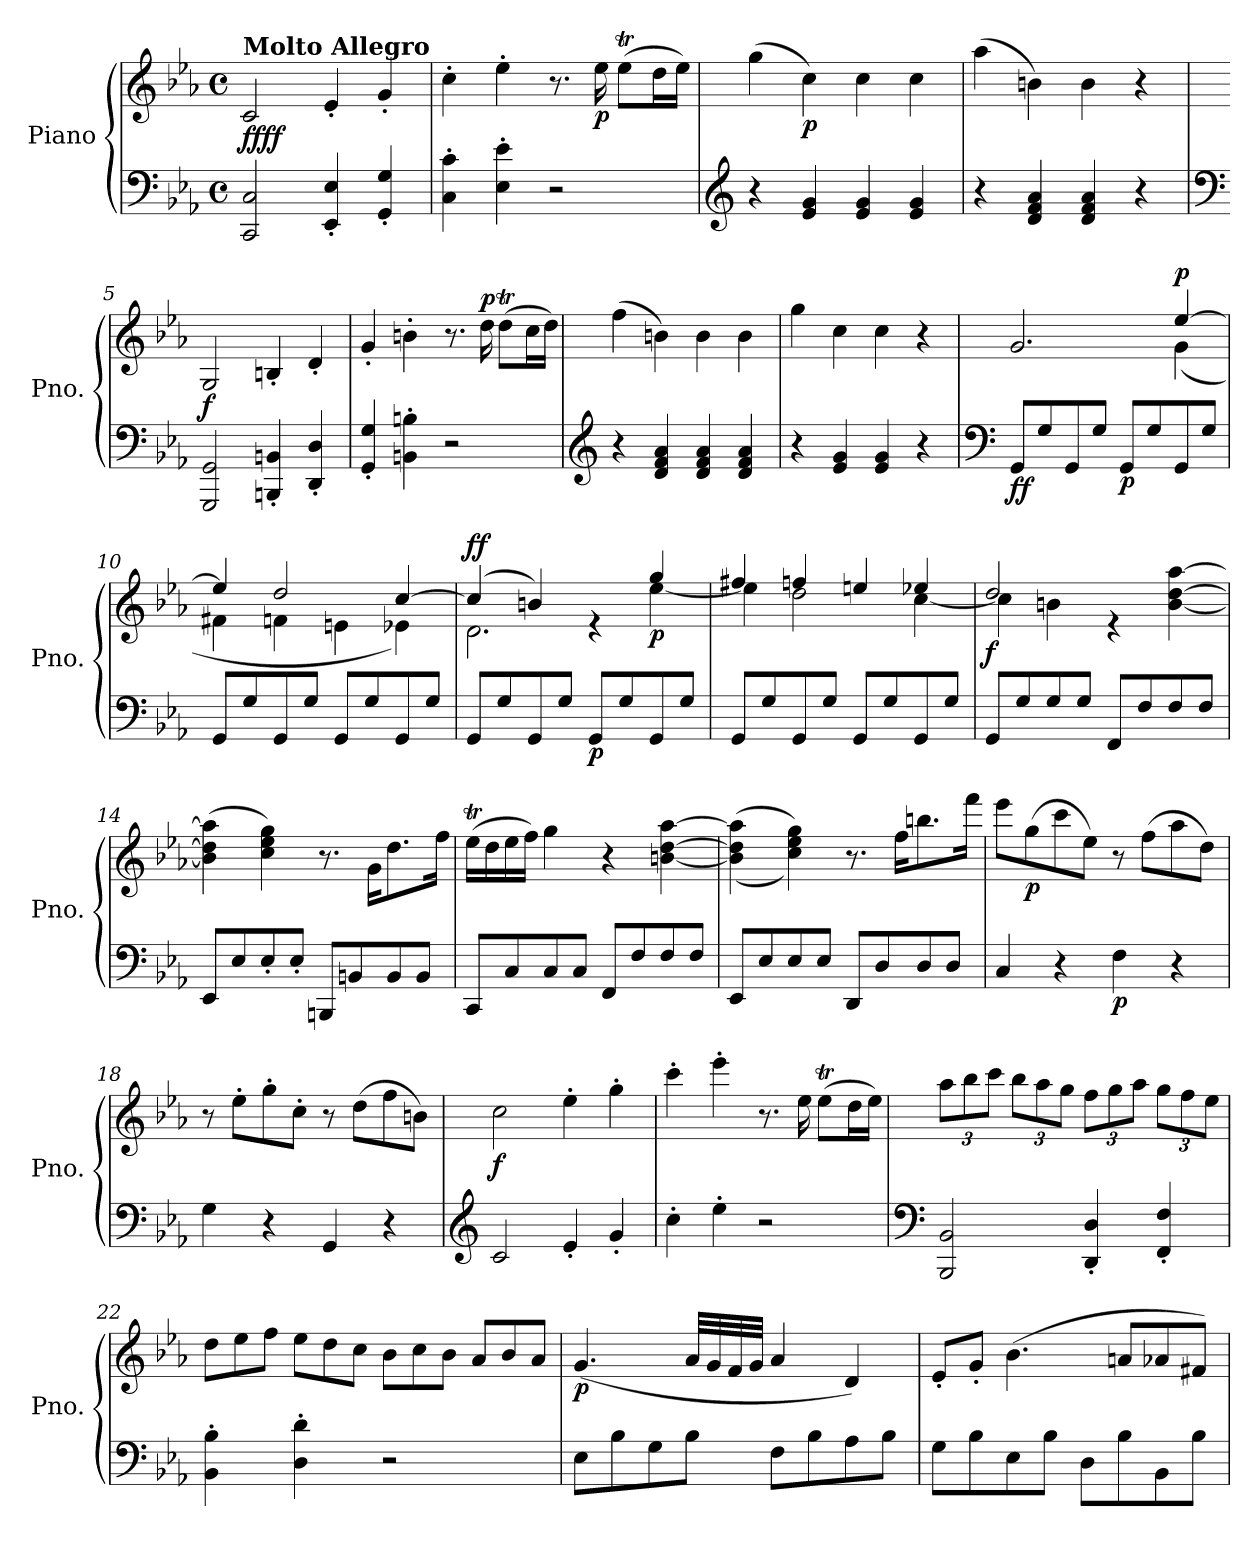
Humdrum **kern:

**kern	**kern	**dynam
*part1	*part1	*part1
*staff2	*staff1	*staff1/2
*I"Piano	*	*
*I'Pno.	*	*
*clefF4	*clefG2	*
*k[b-e-a-]	*k[b-e-a-]	*
*M4/4	*M4/4	*
*met(c)	*met(c)	*
=1	=1	=1
!	!LO:TX:a:B:t=Molto Allegro	!
!	!	!LO:DY:b
!	!	!LO:DY:n=1:b
2CC/ 2C/	2c/	fff f
4EE-/' 4E-/'	4e-'/	.
4GG/' 4G/'	4g'/	.
=2	=2	=2
4C\' 4c\'	4cc'\	.
4E-\' 4e-\'	4ee-'\	.
2r	8.r	.
!	!	!LO:DY:b
.	16ee-\	p
.	(>8ee-T\L	.
.	16dd\L	.
.	16ee-\JJ)	.
=3	=3	=3
*clefG2	*	*
4r	(>4gg\	.
!	!	!LO:DY:b
4e-/ 4g/	4cc\)	p
4e-/ 4g/	4cc\	.
4e-/ 4g/	4cc\	.
=4	=4	=4
4r	(>4aa-\	.
4d/ 4f/ 4a-/	4bn\)	.
4d/ 4f/ 4a-/	4b\	.
4r	4r	.
=5	=5	=5
*clefF4	*	*
!	!	!LO:DY:b
2GGG/ 2GG/	2G/	f
4BBBn/' 4BBn/'	4Bn'/	.
4DD/' 4D/'	4d'/	.
=6	=6	=6
4GG/' 4G/'	4g'/	.
4BBn\' 4Bn\'	4bn'\	.
2r	8.r	.
!	!	!LO:DY:a
.	16dd\	p
.	(>8ddt\L	.
.	16cc\L	.
.	16dd\JJ)	.
=7	=7	=7
*clefG2	*	*
4r	(>4ff\	.
4d/ 4f/ 4a-/	4bn\)	.
4d/ 4f/ 4a-/	4b\	.
4d/ 4f/ 4a-/	4b\	.
=8	=8	=8
4r	4gg\	.
4e-/ 4g/	4cc\	.
4e-/ 4g/	4cc\	.
4r	4r	.
=9	=9	=9
*clefF4	*	*
*	*^	*
!	!	!	!LO:DY:b=2
!	!	!	!LO:DY:n=1:b
8GG/L	2.g/	2.ryy	f f
8G/	.	.	.
8GG/	.	.	.
8G/J	.	.	.
!	!	!	!LO:DY:n=2:b=2
8GG/L	.	.	p
8G/	.	.	.
!	!	!	!LO:DY:n=3:a
8GG/	[4ee-/	(<4g\	p
8G/J	.	.	.
=10	=10	=10	=10
8GG/L	4ee-/]	4f#X\	.
8G/	.	.	.
8GG/	2dd/	4fn\	.
8G/J	.	.	.
8GG/L	.	4en\	.
8G/	.	.	.
8GG/	[4cc/	4e-X\)	.
8G/J	.	.	.
=11	=11	=11	=11
!	!	!	!LO:DY:b=2
!	!	!	!LO:DY:n=1:a
8GG/L	(>4cc/]	2.d\	f f
8G/	.	.	.
8GG/	4bn/)	.	.
8G/J	.	.	.
!	!	!	!LO:DY:n=2:b=2
8GG/L	4re	.	p
8G/	.	.	.
!	!	!	!LO:DY:n=3:b
8GG/	4gg/	[4ee-\	p
8G/J	.	.	.
=12	=12	=12	=12
8GG/L	4ff#X/	4ee-\]	.
8G/	.	.	.
8GG/	4ffn/	2dd\	.
8G/J	.	.	.
8GG/L	4een/	.	.
8G/	.	.	.
8GG/	4ee-X/	[4cc\	.
8G/J	.	.	.
=13	=13	=13	=13
!	!	!	!LO:DY:b
8GG/L	2dd/	4cc\]	f
8G/	.	.	.
8G/	.	4bn\	.
8G/J	.	.	.
8FF/L	4re	2ryy	.
8F/	.	.	.
8F/	[4b\ [4dd\ [4aa-\	.	.
8F/J	.	.	.
*	*v	*v	*
=14	=14	=14
8EE-/L	(>4b\] 4dd\] 4aa-\]	.
8E-/	.	.
8E-'/	4cc\ 4ee-\ 4gg\)	.
8E-'/J	.	.
8BBBn/L	8.r	.
8BBn/	.	.
.	16g\KL	.
8BB/	8.dd\	.
8BB/J	.	.
.	16ff\Jk	.
=15	=15	=15
8CC/L	(>16ee-T\LL	.
.	16dd\	.
8C/	16ee-\	.
.	16ff\JJ)	.
8C/	4gg\	.
8C/J	.	.
8FF/L	4r	.
8F/	.	.
8F/	[4bn\ [4dd\ [4aa-\	.
8F/J	.	.
=16	=16	=16
8EE-/L	(<(>4b\] 4dd\] 4aa-\]	.
8E-/	.	.
8E-/	4cc\ 4ee-\ 4gg\))	.
8E-/J	.	.
8DD/L	8.r	.
8D/	.	.
.	16ff\KL	.
8D/	8.bbn\	.
8D/J	.	.
.	16fff\Jk	.
=17	=17	=17
4C/	8eee-\L	.
!	!	!LO:DY:b
.	(>8gg\	p
4r	8ccc\	.
.	8ee-\J)	.
!	!	!LO:DY:b=2
4F\	8r	p
.	(>8ff\L	.
4r	8aa-\	.
.	8dd\J)	.
=18	=18	=18
4G\	8r	.
.	8ee-'\L	.
4r	8gg'\	.
.	8cc'\J	.
4GG/	8r	.
.	(>8dd\L	.
4r	8ff\	.
.	8bn\J)	.
=19	=19	=19
*clefG2	*	*
!	!	!LO:DY:b
2c/	2cc\	f
4e-'/	4ee-'\	.
4g'/	4gg'\	.
=20	=20	=20
4cc'\	4ccc'\	.
4ee-'\	4eee-'\	.
2r	8.r	.
.	16ee-\	.
.	(>8ee-T\L	.
.	16dd\L	.
.	16ee-\JJ)	.
=21	=21	=21
*clefF4	*	*
*	*Xbrackettup	*
2BBB-/ 2BB-/	12aa-\L	.
.	12bb-\	.
.	12ccc\J	.
.	12bb-\L	.
.	12aa-\	.
.	12gg\J	.
4DD/' 4D/'	12ff\L	.
.	12gg\	.
.	12aa-\J	.
4FF/' 4F/'	12gg\L	.
.	12ff\	.
.	12ee-\J	.
=22	=22	=22
*	*Xtuplet	*
4BB-\' 4B-\'	12dd\L	.
.	12ee-\	.
.	12ff\J	.
4D\' 4d\'	12ee-\L	.
.	12dd\	.
.	12cc\J	.
2r	12b-\L	.
.	12cc\	.
.	12b-\J	.
.	12a-/L	.
.	12b-/	.
.	12a-/J	.
=23	=23	=23
!	!	!LO:DY:b
8E-\L	(<4.g/	p
8B-\	.	.
8G\	.	.
8B-\J	32a-/LLL	.
.	32g/	.
.	32f/	.
.	32g/JJJ	.
8F\L	4a-/	.
8B-\	.	.
8A-\	4d/)	.
8B-\J	.	.
=24	=24	=24
8G\L	8e-'/L	.
8B-\	8g'/J	.
8E-\	(>4.b-\	.
8B-\J	.	.
8D\L	.	.
8B-\	8an/L	.
8BB-\	8a-X/	.
8B-\J	8f#X/J)	.
=	=	=
*-	*-	*-
